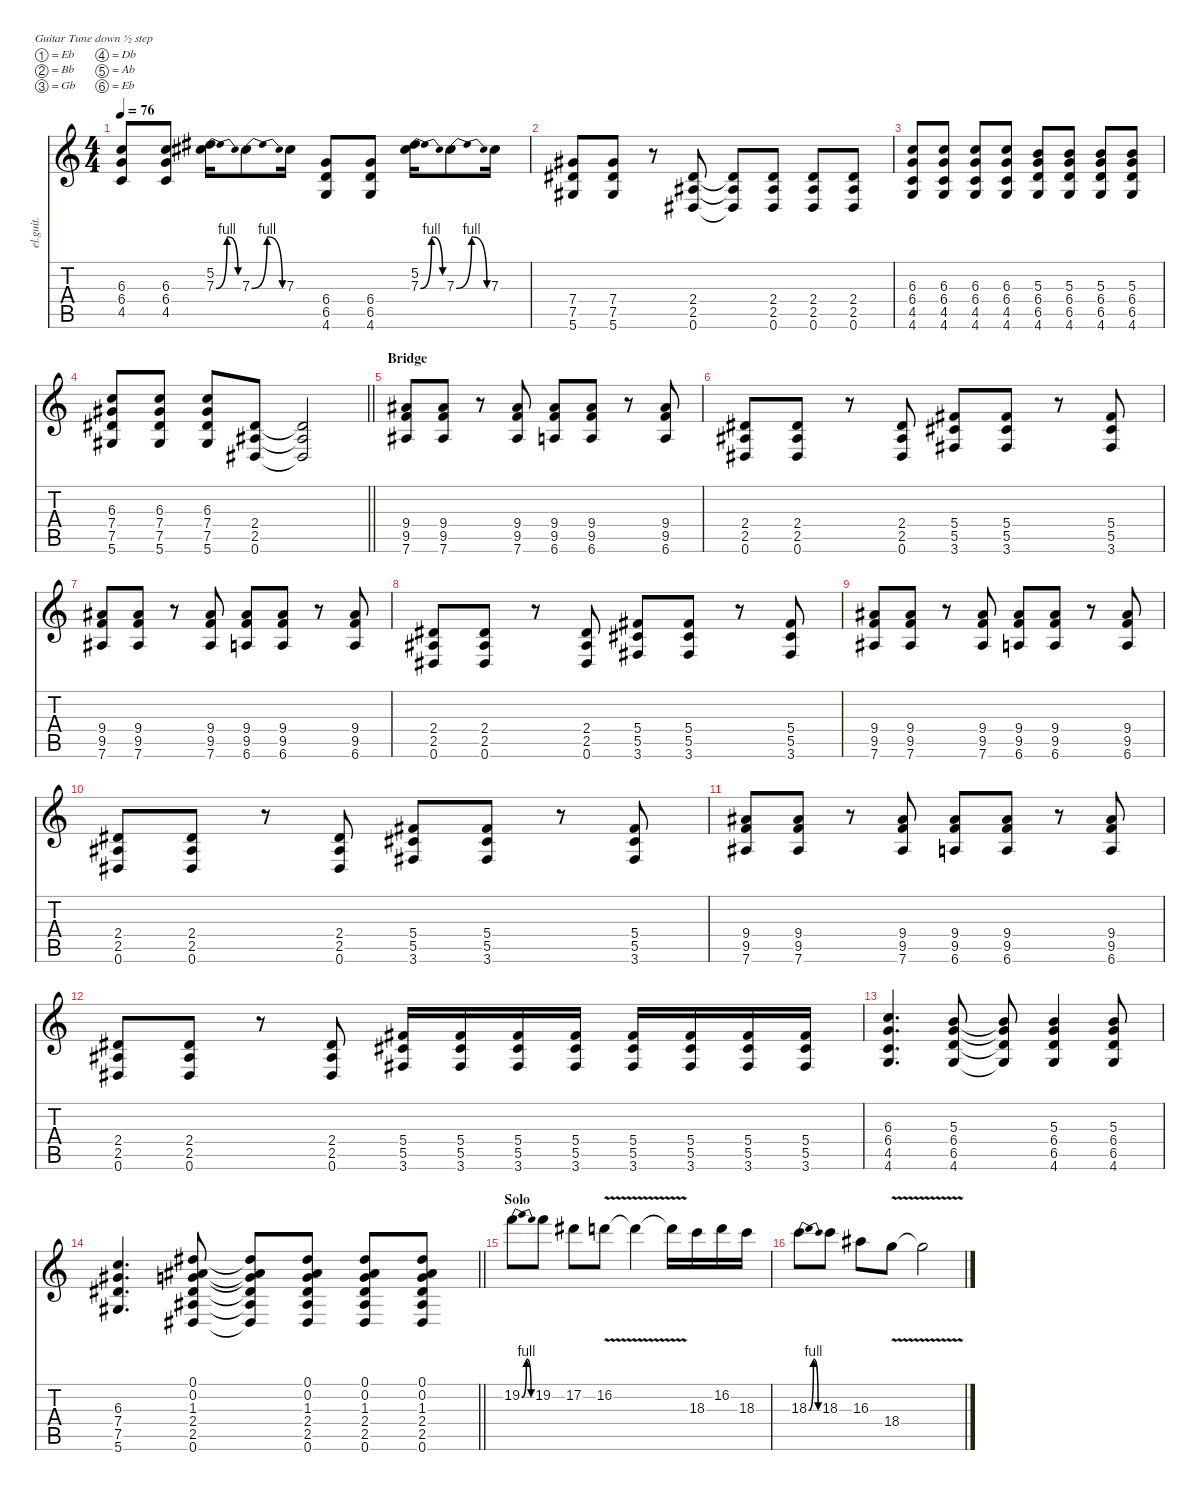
\defaultSystemsLayout 4
\hideDynamics
\bracketExtendMode nobrackets
\otherSystemsTrackNameOrientation horizontal
\track ("Lead Guitar" "el.guit.") {instrument electricguitarclean}
\staff {score tabs}
\tuning (Eb4 Bb3 Gb3 Db3 Ab2 Eb2)
\ts (4 4)
\tempo 76
\clef g2
\ks c
(6.3 6.4 4.5).8{dy f beam Up} (6.3 6.4 4.5).8{beam Up} (5.2{acc #} 7.3{be (bendrelease 0 0 15 4 30 4 45 0) acc #}).16{beam Down} 7.3{be (bendrelease 0 0 15 4 30 4 45 0) acc #}.8{beam Down} 7.3{acc #}.16{dy mp beam Down} (6.4 6.5 4.6).8{dy f beam Up} (6.4 6.5 4.6).8{beam Up} (5.2{acc #} 7.3{be (bendrelease 0 0 15 4 30 4 45 0) acc #}).16{beam Down} 7.3{be (bendrelease 0 0 15 4 30 4 45 0) acc #}.8{beam Down} 7.3{acc #}.16{dy mp beam Down} |
(7.4{acc #} 7.5{acc #} 5.6{acc #}).8{dy f beam Up} (7.4{acc #} 7.5{acc #} 5.6{acc #}).8{beam Up} r.8{beam Up} (2.4{acc #} 2.5{acc #} 0.6{acc #}).8{beam Up} (2.4{t acc #} 2.5{t acc #} 0.6{t acc #}).8{beam Up} (2.4{acc #} 2.5{acc #} 0.6{acc #}).8{beam Up} (2.4{acc #} 2.5{acc #} 0.6{acc #}).8{beam Up} (2.4{acc #} 2.5{acc #} 0.6{acc #}).8{beam Up} |
(6.3 6.4 4.5 4.6).8{beam Up} (6.3 6.4 4.5 4.6).8{beam Up} (6.3 6.4 4.5 4.6).8{beam Up} (6.3 6.4 4.5 4.6).8{beam Up} (5.3 6.4 6.5 4.6).8{beam Up} (5.3 6.4 6.5 4.6).8{beam Up} (5.3 6.4 6.5 4.6).8{beam Up} (5.3 6.4 6.5 4.6).8{beam Up} |
\barLineRight lightlight
(6.3 7.4{acc #} 7.5{acc #} 5.6{acc #}).8{beam Up} (6.3 7.4{acc #} 7.5{acc #} 5.6{acc #}).8{beam Up} (6.3 7.4{acc #} 7.5{acc #} 5.6{acc #}).8{beam Up} (2.4{acc #} 2.5{acc #} 0.6{acc #}).8{beam Up} (2.4{t acc #} 2.5{t acc #} 0.6{t acc #}).2{beam Up} |
\section ("" "Bridge")
(9.4{acc #} 9.5 7.6{acc #}).8{beam Up} (9.4{acc #} 9.5 7.6{acc #}).8{beam Up} r.8{beam Up} (9.4{acc #} 9.5 7.6{acc #}).8{beam Up} (9.4{acc #} 9.5 6.6).8{beam Up} (9.4{acc #} 9.5 6.6).8{beam Up} r.8{beam Up} (9.4{acc #} 9.5 6.6).8{beam Up} |
(2.4{acc #} 2.5{acc #} 0.6{acc #}).8{beam Up} (2.4{acc #} 2.5{acc #} 0.6{acc #}).8{beam Up} r.8{beam Up} (2.4{acc #} 2.5{acc #} 0.6{acc #}).8{beam Up} (5.4{acc #} 5.5{acc #} 3.6{acc #}).8{beam Up} (5.4{acc #} 5.5{acc #} 3.6{acc #}).8{beam Up} r.8{beam Up} (5.4{acc #} 5.5{acc #} 3.6{acc #}).8{beam Up} |
(9.4{acc #} 9.5 7.6{acc #}).8{beam Up} (9.4{acc #} 9.5 7.6{acc #}).8{beam Up} r.8{beam Up} (9.4{acc #} 9.5 7.6{acc #}).8{beam Up} (9.4{acc #} 9.5 6.6).8{beam Up} (9.4{acc #} 9.5 6.6).8{beam Up} r.8{beam Up} (9.4{acc #} 9.5 6.6).8{beam Up} |
(2.4{acc #} 2.5{acc #} 0.6{acc #}).8{beam Up} (2.4{acc #} 2.5{acc #} 0.6{acc #}).8{beam Up} r.8{beam Up} (2.4{acc #} 2.5{acc #} 0.6{acc #}).8{beam Up} (5.4{acc #} 5.5{acc #} 3.6{acc #}).8{beam Up} (5.4{acc #} 5.5{acc #} 3.6{acc #}).8{beam Up} r.8{beam Up} (5.4{acc #} 5.5{acc #} 3.6{acc #}).8{beam Up} |
(9.4{acc #} 9.5 7.6{acc #}).8{beam Up} (9.4{acc #} 9.5 7.6{acc #}).8{beam Up} r.8{beam Up} (9.4{acc #} 9.5 7.6{acc #}).8{beam Up} (9.4{acc #} 9.5 6.6).8{beam Up} (9.4{acc #} 9.5 6.6).8{beam Up} r.8{beam Up} (9.4{acc #} 9.5 6.6).8{beam Up} |
(2.4{acc #} 2.5{acc #} 0.6{acc #}).8{beam Up} (2.4{acc #} 2.5{acc #} 0.6{acc #}).8{beam Up} r.8{beam Up} (2.4{acc #} 2.5{acc #} 0.6{acc #}).8{beam Up} (5.4{acc #} 5.5{acc #} 3.6{acc #}).8{beam Up} (5.4{acc #} 5.5{acc #} 3.6{acc #}).8{beam Up} r.8{beam Up} (5.4{acc #} 5.5{acc #} 3.6{acc #}).8{beam Up} |
(9.4{acc #} 9.5 7.6{acc #}).8{beam Up} (9.4{acc #} 9.5 7.6{acc #}).8{beam Up} r.8{beam Up} (9.4{acc #} 9.5 7.6{acc #}).8{beam Up} (9.4{acc #} 9.5 6.6).8{beam Up} (9.4{acc #} 9.5 6.6).8{beam Up} r.8{beam Up} (9.4{acc #} 9.5 6.6).8{beam Up} |
(2.4{acc #} 2.5{acc #} 0.6{acc #}).8{beam Up} (2.4{acc #} 2.5{acc #} 0.6{acc #}).8{beam Up} r.8{beam Up} (2.4{acc #} 2.5{acc #} 0.6{acc #}).8{beam Up} (5.4{acc #} 5.5{acc #} 3.6{acc #}).16{beam Up} (5.4{acc #} 5.5{acc #} 3.6{acc #}).16{beam Up} (5.4{acc #} 5.5{acc #} 3.6{acc #}).16{beam Up} (5.4{acc #} 5.5{acc #} 3.6{acc #}).16{beam Up} (5.4{acc #} 5.5{acc #} 3.6{acc #}).16{beam Up} (5.4{acc #} 5.5{acc #} 3.6{acc #}).16{beam Up} (5.4{acc #} 5.5{acc #} 3.6{acc #}).16{beam Up} (5.4{acc #} 5.5{acc #} 3.6{acc #}).16{beam Up} |
(6.3 6.4 4.5 4.6).4{d beam Up} (5.3 6.4 6.5 4.6).8{beam Up} (5.3{t} 6.4{t} 6.5{t} 4.6{t}).8{beam Up} (5.3 6.4 6.5 4.6).4{beam Up} (5.3 6.4 6.5 4.6).8{beam Up} |
\barLineRight lightlight
(6.3 7.4{acc #} 7.5{acc #} 5.6{acc #}).4{d beam Up} (0.1{acc #} 0.2{acc #} 1.3 2.4{acc #} 2.5{acc #} 0.6{acc #}).8{beam Up} (0.1{t acc #} 0.2{t acc #} 1.3{t} 2.4{t acc #} 2.5{t acc #} 0.6{t acc #}).8{beam Up} (0.1{acc #} 0.2{acc #} 1.3 2.4{acc #} 2.5{acc #} 0.6{acc #}).8{beam Up} (0.1{acc #} 0.2{acc #} 1.3 2.4{acc #} 2.5{acc #} 0.6{acc #}).8{beam Up} (0.1{acc #} 0.2{acc #} 1.3 2.4{acc #} 2.5{acc #} 0.6{acc #}).8{beam Up} |
\section ("" "Solo")
19.2{be (bendrelease 0 0 15 4 30 4 45 0)}.8{beam Down} 19.2.8{dy mp beam Down} 17.2{acc #}.8{dy f beam Down} 16.2{v}.8{beam Down} 16.2{v t}.4{beam Down} 16.2{v t}.16{beam Down} 18.3.16{beam Down} 16.2.16{beam Down} 18.3.16{beam Down} |
18.3{be (bendrelease 0 0 15 4 30 4 45 0)}.8{beam Down} 18.3.8{dy mp beam Down} 16.3{acc #}.8{dy f beam Down} 18.4{v}.8{beam Down} 18.4{v t}.2{beam Down}
